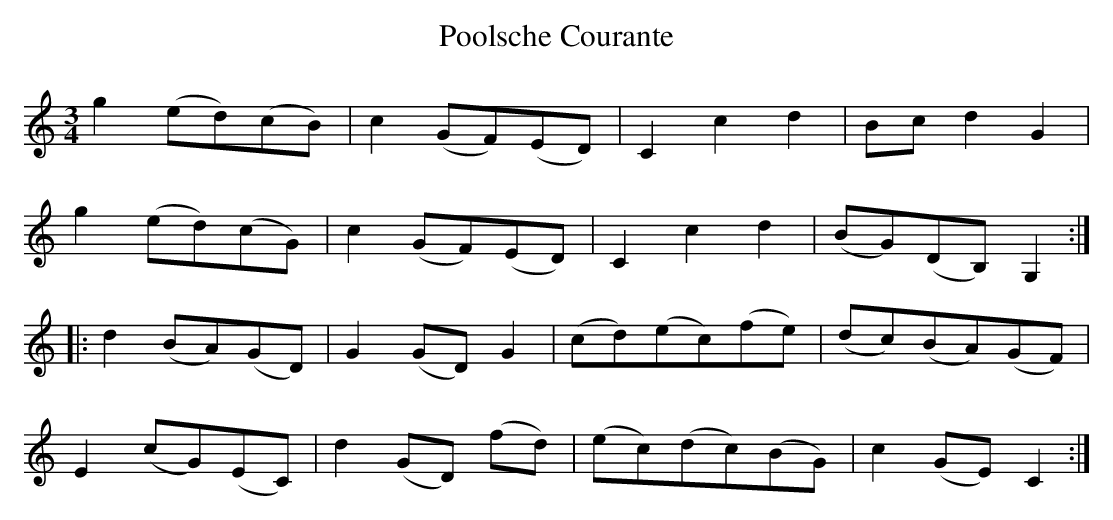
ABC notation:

X:1
T:Poolsche Courante
M:3/4
K:Cmaj
g2(ed)(cB)|c2(GF)(ED)|C2c2d2|Bcd2G2|
g2(ed)(cG)|c2(GF)(ED)|C2c2d2|(BG)(DB,)G,2:|
|:d2(BA)(GD)|G2(GD)G2|(cd)(ec)(fe)|(dc)(BA)(GF)|
E2(cG)(EC)|d2(GD) (fd)|(ec)(dc)(BG)|c2(GE)C2:|
